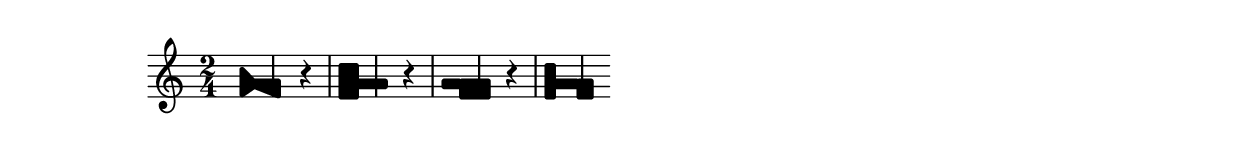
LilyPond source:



\version "2.10.7"
\header {
  texidoc = "Clusters behave well across line breaks."
}

\layout { ragged-right = ##t }

fragment = \relative c' {
  <e d'>4
  <g a>4 
  <e a>4
}

<<
  \time 2/4 
  \new Staff {
    \override ClusterSpanner #'style = #'ramp
    \makeClusters \fragment
    r4
    \override ClusterSpanner #'style = #'leftsided-stairs
    \makeClusters \fragment
    r4
    \override ClusterSpanner #'style = #'rightsided-stairs
    \makeClusters \fragment
    r4
    \override ClusterSpanner #'style = #'centered-stairs
    \makeClusters \fragment
    }
  
>>


